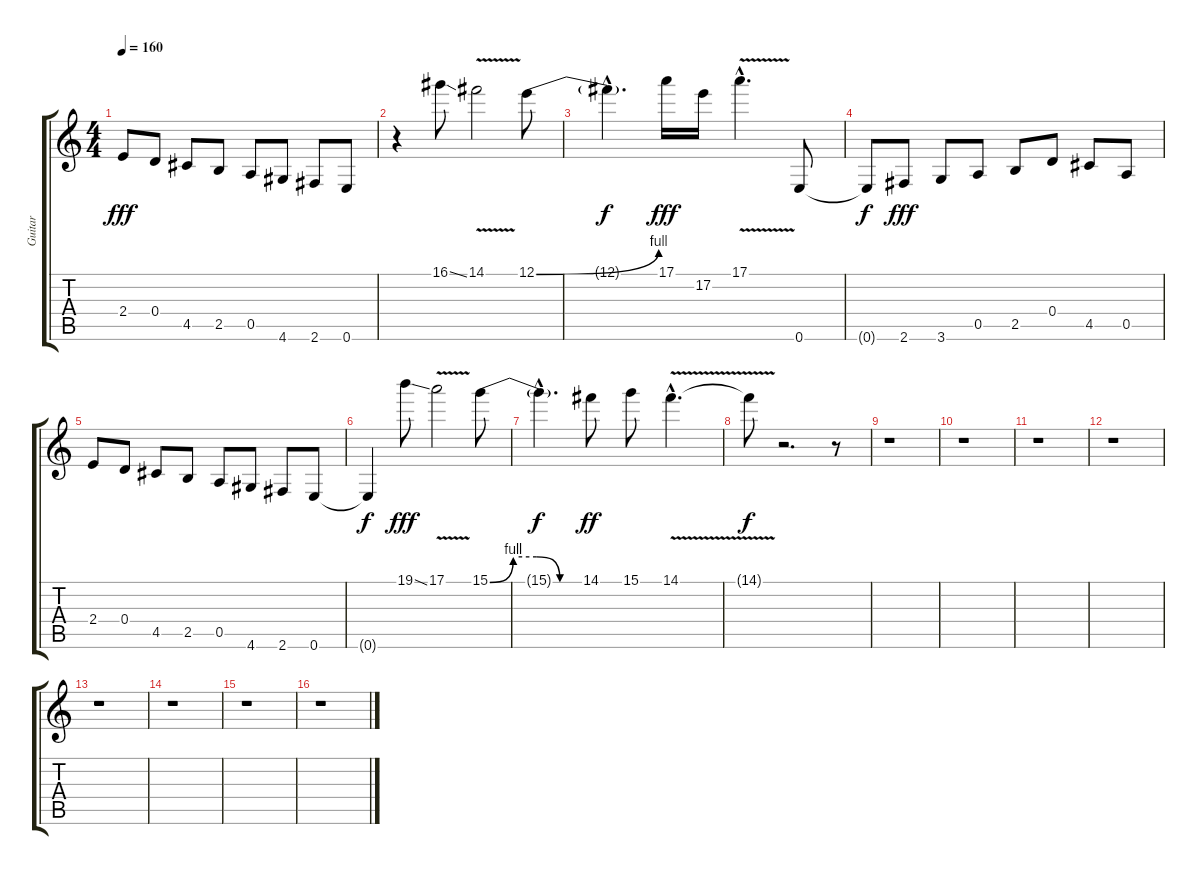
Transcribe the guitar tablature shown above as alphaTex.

\track ("Guitar" "Guitar") {instrument distortionguitar}
\staff {score tabs}
\tuning (E4 B3 G3 D3 A2 E2) {hide}
\ts (4 4)
\tempo 160
\clef g2
\ks c
2.4.8{dy fff} 0.4.8 4.5.8 2.5.8 0.5.8 4.6.8 2.6.8 0.6.8 |
r.4 16.1{ss}.8 14.1{v}.2 12.1{be (bend 0 0 60 4)}.8 |
12.1{hac t}.4{d dy f} 17.1.16{dy fff} 17.2.16 17.1{v hac}.4{d} 0.6.8 |
0.6{t}.8{dy f} 2.6.8{dy fff} 3.6.8 0.5.8 2.5.8 0.4.8 4.5.8 0.5.8 |
2.4.8 0.4.8 4.5.8 2.5.8 0.5.8 4.6.8 2.6.8 0.6.8 |
0.6{t}.4{dy f} 19.1{ss}.8{dy fff} 17.1{v}.2 15.1{be (custom 0 0 15 4 30 4 45 0 60 0)}.8 |
15.1{hac t}.4{d dy f} 14.1.8{dy ff} 15.1.8 14.1{v hac}.4{d} |
14.1{t}.8{dy f} r.2{d} r.8 |
r.1 |
r.1 |
r.1 |
r.1 |
r.1 |
r.1 |
r.1 |
r.1
